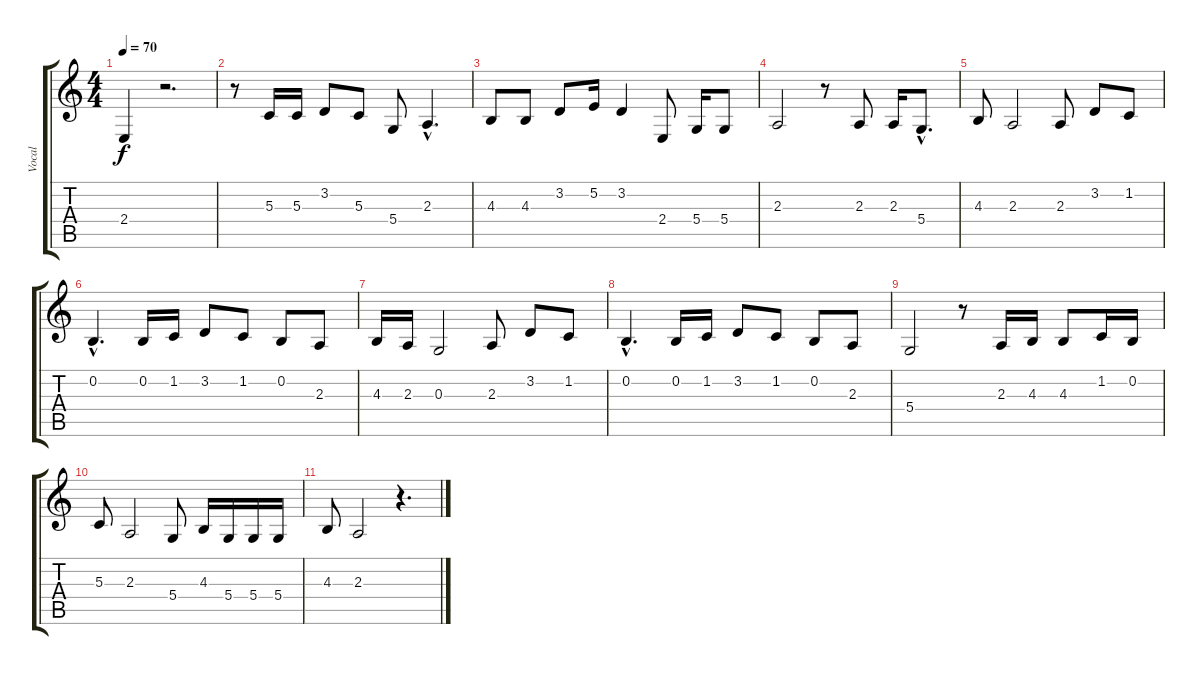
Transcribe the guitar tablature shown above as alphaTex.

\track ("Vocal" "Vocal") {instrument viola}
\staff {score tabs}
\tuning (E4 B3 G3 D3 A2 E2) {hide}
\ts (4 4)
\tempo 70
\clef g2
\ks c
2.4.4{dy f} r.2{d} |
r.8 5.3.16 5.3.16 3.2.8 5.3.8 5.4.8 2.3{hac}.4{d} |
4.3.8 4.3.8 3.2.8 5.2.16 3.2.4 2.4.8 5.4.16 5.4.8 |
2.3.2 r.8 2.3.8 2.3.16 5.4{hac}.8{d} |
4.3.8 2.3.2 2.3.8 3.2.8 1.2.8 |
0.2{hac}.4{d} 0.2.16 1.2.16 3.2.8 1.2.8 0.2.8 2.3.8 |
4.3.16 2.3.16 0.3.2 2.3.8 3.2.8 1.2.8 |
0.2{hac}.4{d} 0.2.16 1.2.16 3.2.8 1.2.8 0.2.8 2.3.8 |
5.4.2 r.8 2.3.16 4.3.16 4.3.8 1.2.16 0.2.16 |
5.3.8 2.3.2 5.4.8 4.3.16 5.4.16 5.4.16 5.4.16 |
4.3.8 2.3.2 r.4{d}
